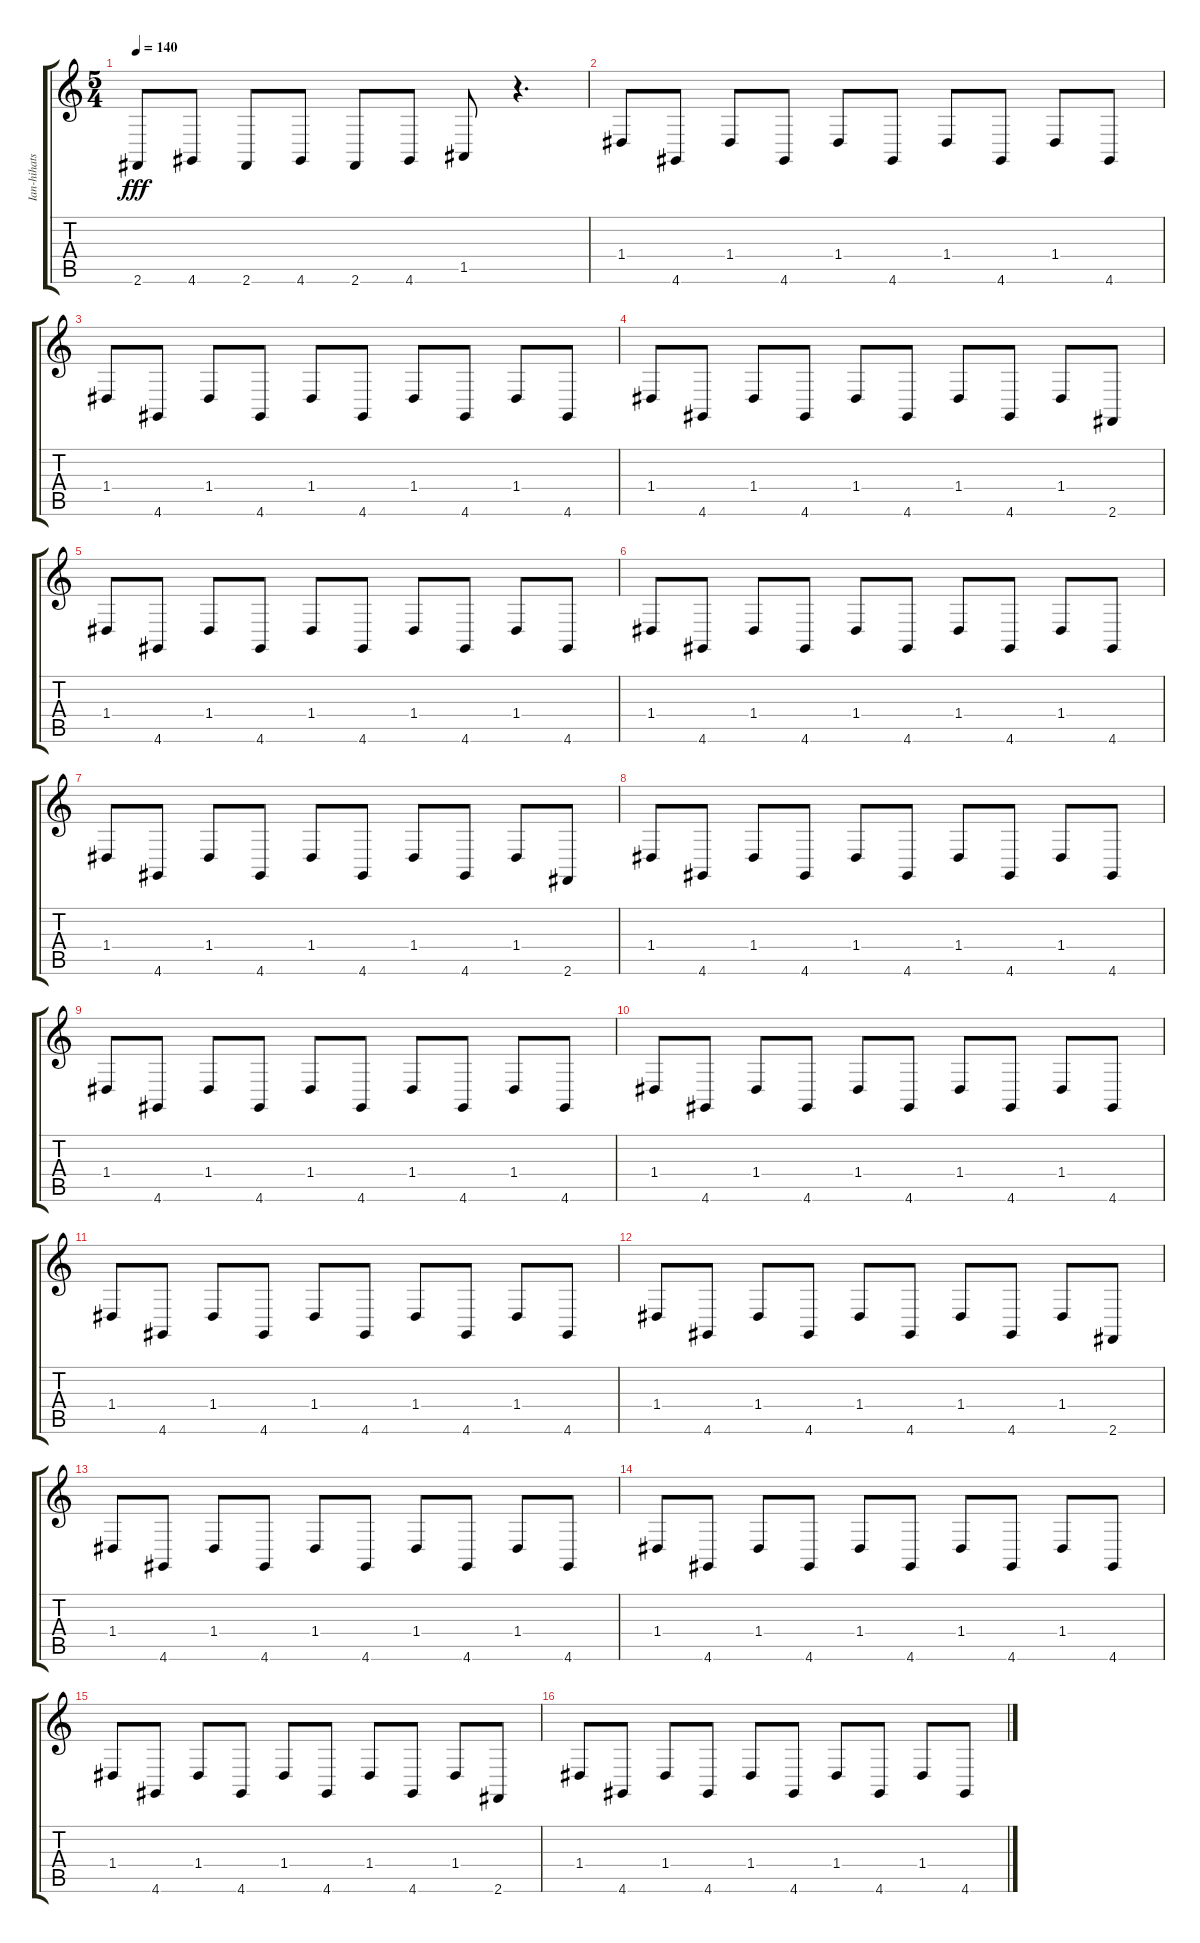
\track ("Ian-hihats" "Ian-hihats") {instrument acousticgrandpiano}
\staff {score tabs}
\tuning (E4 B3 G3 D3 A2 E2) {hide}
\ts (5 4)
\tempo 140
\clef g2
\ks c
2.6.8{dy fff} 4.6.8 2.6.8 4.6.8 2.6.8 4.6.8 1.5.8 r.4{d} |
1.4.8 4.6.8 1.4.8 4.6.8 1.4.8 4.6.8 1.4.8 4.6.8 1.4.8 4.6.8 |
1.4.8 4.6.8 1.4.8 4.6.8 1.4.8 4.6.8 1.4.8 4.6.8 1.4.8 4.6.8 |
1.4.8 4.6.8 1.4.8 4.6.8 1.4.8 4.6.8 1.4.8 4.6.8 1.4.8 2.6.8 |
1.4.8 4.6.8 1.4.8 4.6.8 1.4.8 4.6.8 1.4.8 4.6.8 1.4.8 4.6.8 |
1.4.8 4.6.8 1.4.8 4.6.8 1.4.8 4.6.8 1.4.8 4.6.8 1.4.8 4.6.8 |
1.4.8 4.6.8 1.4.8 4.6.8 1.4.8 4.6.8 1.4.8 4.6.8 1.4.8 2.6.8 |
1.4.8 4.6.8 1.4.8 4.6.8 1.4.8 4.6.8 1.4.8 4.6.8 1.4.8 4.6.8 |
1.4.8 4.6.8 1.4.8 4.6.8 1.4.8 4.6.8 1.4.8 4.6.8 1.4.8 4.6.8 |
1.4.8 4.6.8 1.4.8 4.6.8 1.4.8 4.6.8 1.4.8 4.6.8 1.4.8 4.6.8 |
1.4.8 4.6.8 1.4.8 4.6.8 1.4.8 4.6.8 1.4.8 4.6.8 1.4.8 4.6.8 |
1.4.8 4.6.8 1.4.8 4.6.8 1.4.8 4.6.8 1.4.8 4.6.8 1.4.8 2.6.8 |
1.4.8 4.6.8 1.4.8 4.6.8 1.4.8 4.6.8 1.4.8 4.6.8 1.4.8 4.6.8 |
1.4.8 4.6.8 1.4.8 4.6.8 1.4.8 4.6.8 1.4.8 4.6.8 1.4.8 4.6.8 |
1.4.8 4.6.8 1.4.8 4.6.8 1.4.8 4.6.8 1.4.8 4.6.8 1.4.8 2.6.8 |
1.4.8 4.6.8 1.4.8 4.6.8 1.4.8 4.6.8 1.4.8 4.6.8 1.4.8 4.6.8
